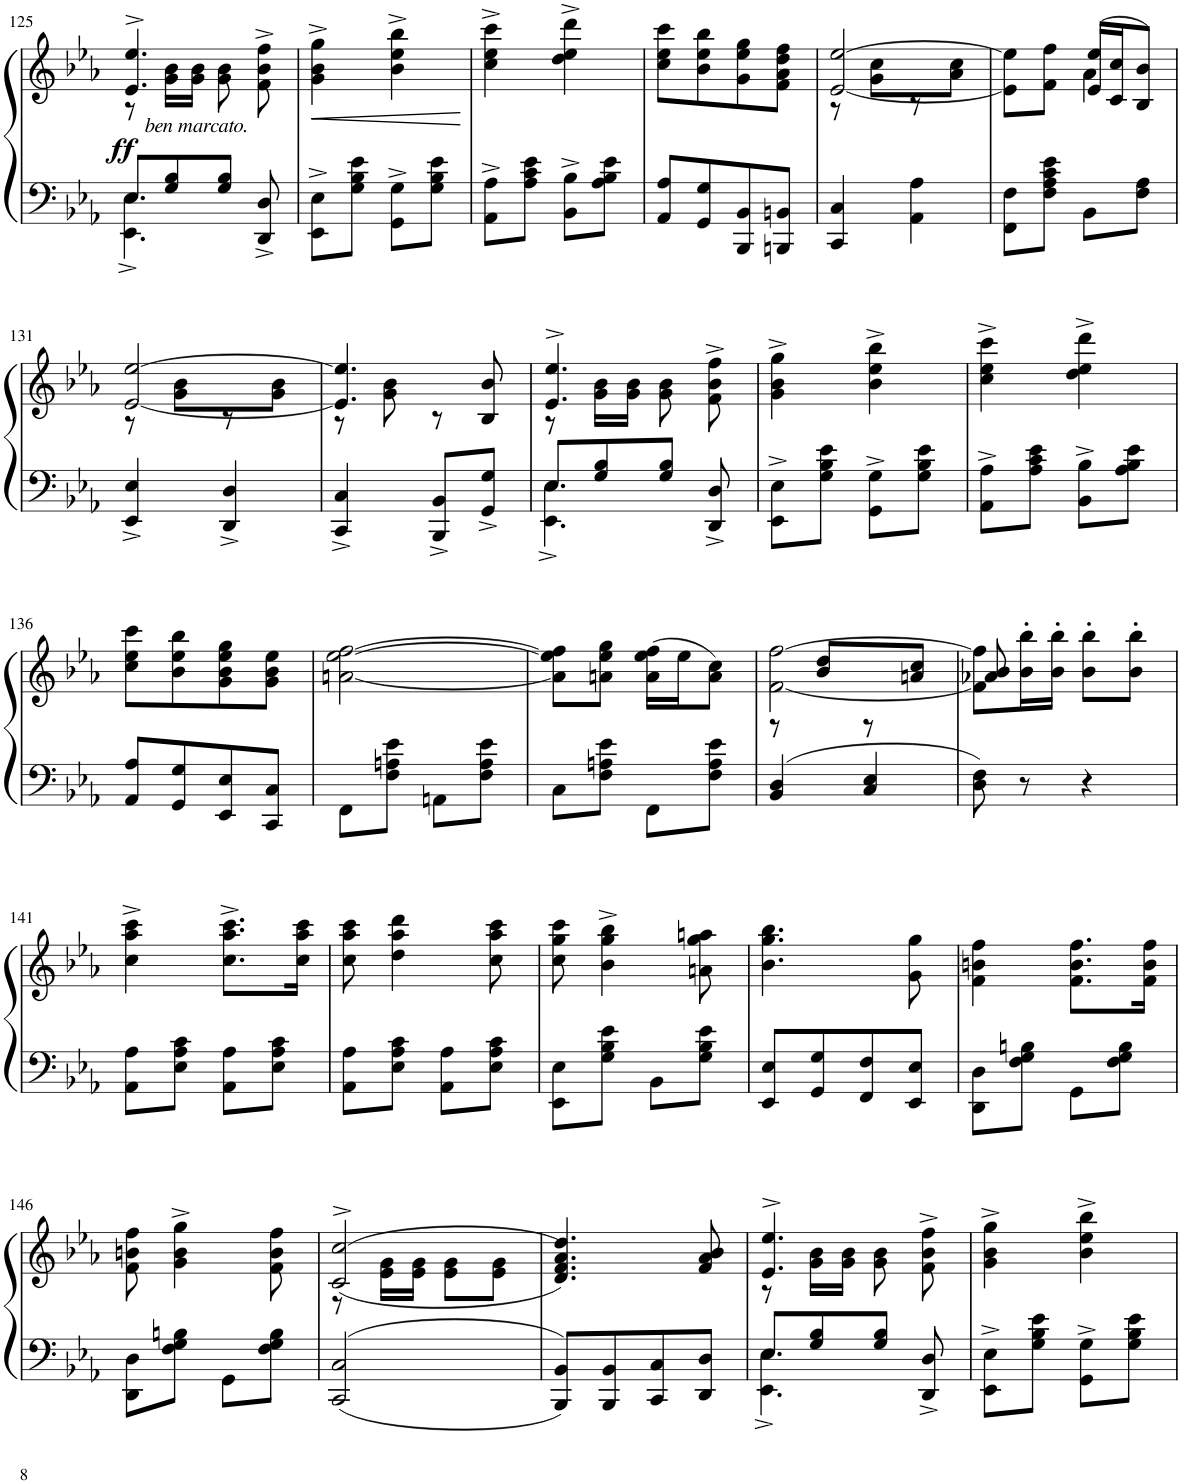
**kern	**kern	**dynam
*part1	*part1	*part1
*staff2	*staff1	*staff1/2
*I"Piano	*	*
*I'Pno.	*	*
!!LO:PB:g=z
*clefF4	*clefF4	*
*k[b-e-a-]	*k[b-e-a-]	*
*M2/4	*M2/4	*
=125	=125	=125
*^	*^	*
!LO:TX:a:i:t=ben marcato.	!	!	!	!
!	!	!	!	!LO:DY:b
8E-/L	4.EE-\^ 4.E-\^	4.e-/^ 4.ee-/^	8r	ff
8G/ 8B-/	.	.	16g\ 16b-\LL	.
.	.	.	16g\ 16b-\JJ	.
8G/ 8B-/J	.	.	8g\ 8b-\	.
8ryy	8DD/^< 8D/^<	8f\^ 8b-\^ 8ff\^	8ryy	.
=126	=126	=126	=126	=126
!	!	!	!	!LO:HP:b
*v	*v	*	*	*
*	*v	*v	*
8EE-\^ 8E-\^L	4g\^ 4b-\^ 4gg\^	<
8G\ 8B-\ 8e-\J	.	.
8GG\^ 8G\^L	4b-\^ 4ee-\^ 4bb-\^	.
8G\ 8B-\ 8e-\J	.	.
.	.	[
=127	=127	=127
8AA-\^ 8A-\^L	4cc\^ 4ee-\^ 4ccc\^	.
8A-\ 8c\ 8e-\J	.	.
8BB-\^ 8B-\^L	4dd\^ 4ee-\^ 4ddd\^	.
8A-\ 8B-\ 8e-\J	.	.
=128	=128	=128
8AA-/ 8A-/L	8cc\ 8ee-\ 8ccc\L	.
8GG/ 8G/	8b-\ 8ee-\ 8bb-\	.
8BBB-/ 8BB-/	8g\ 8ee-\ 8gg\	.
8BBBn/ 8BBn/J	8f\ 8a-\ 8dd\ 8ff\J	.
=129	=129	=129
*	*^	*
4CC/ 4C/	[<2e-/ [2ee-/	8r	.
.	.	8g\ 8cc\L	.
4AA-\ 4A-\	.	8r	.
.	.	8a-\ 8cc\J	.
=130	=130	=130	=130
8FF\ 8F\L	8e-\] 8ee-\]L	4ryy	.
8F\ 8A-\ 8c\ 8e-\J	8f\ 8ff\J	.	.
8BB-\L	(16e-/ 16ee-/LL	4a-\	.
.	16c/ 16cc/J	.	.
8F\ 8A-\J	8B-/ 8b-/J)	.	.
!!LO:LB:g=z	!!
=131	=131	=131	=131
4EE-/^ 4E-/^	[<2e-/ [2ee-/	8r	.
.	.	8g\ 8b-\L	.
4DD/^ 4D/^	.	8r	.
.	.	8g\ 8b-\J	.
=132	=132	=132	=132
4CC/^ 4C/^	4.e-/] 4.ee-/]	8r	.
.	.	8g\ 8b-\	.
8BBB-/^ 8BB-/^L	.	8r	.
8GG/^ 8G/^J	8B-/ 8b-/	8ryy	.
=133	=133	=133	=133
*^	*	*	*
8E-/L	4.EE-\^ 4.E-\^	4.e-/^ 4.ee-/^	8r	.
8G/ 8B-/	.	.	16g\ 16b-\LL	.
.	.	.	16g\ 16b-\JJ	.
8G/ 8B-/J	.	.	8g\ 8b-\	.
8ryy	8DD/^< 8D/^<	8f\^ 8b-\^ 8ff\^	8ryy	.
*v	*v	*	*	*
*	*v	*v	*
=134	=134	=134
8EE-\^ 8E-\^L	4g\^ 4b-\^ 4gg\^	.
8G\ 8B-\ 8e-\J	.	.
8GG\^ 8G\^L	4b-\^ 4ee-\^ 4bb-\^	.
8G\ 8B-\ 8e-\J	.	.
=135	=135	=135
8AA-\^ 8A-\^L	4cc\^ 4ee-\^ 4ccc\^	.
8A-\ 8c\ 8e-\J	.	.
8BB-\^ 8B-\^L	4dd\^ 4ee-\^ 4ddd\^	.
8A-\ 8B-\ 8e-\J	.	.
!!LO:LB:g=z
=136	=136	=136
8AA-/ 8A-/L	8cc\ 8ee-\ 8ccc\L	.
8GG/ 8G/	8b-\ 8ee-\ 8bb-\	.
8EE-/ 8E-/	8g\ 8b-\ 8ee-\ 8gg\	.
8CC/ 8C/J	8g\ 8b-\ 8ee-\J	.
=137	=137	=137
8FF\L	[2an\ [>2ee-\ [>2ff\	.
8F\ 8An\ 8e-\J	.	.
8AAn\L	.	.
8F\ 8A\ 8e-\J	.	.
=138	=138	=138
8C\L	8a\] 8ee-\] 8ff\]L	.
8F\ 8An\ 8e-\J	8an\ 8ee-\ 8gg\J	.
8FF\L	(16a\ 16ee-\ 16ff\LL	.
.	16ee-\J	.
8F\ 8A\ 8e-\J	8a\ 8cc\J)	.
=139	=139	=139
*	*^	*
4BB-/ 4D/	[2f\ [>2ff\	8r	.
.	.	8b-/ 8dd/L	.
4C/ 4E-/	.	8r	.
.	.	8an/ 8cc/J	.
=140	=140	=140	=140
8D\ 8F\	8f\] 8ff\]L	8a-X/ 8b-/	.
8r	16b-\'> 16bb-\'>L	4.ryy	.
.	16b-\'> 16bb-\'>JJ	.	.
4r	8b-\'> 8bb-\'>L	.	.
.	8b-\'> 8bb-\'>J	.	.
*	*v	*v	*
!!LO:LB:g=z
=141	=141	=141
8AA-\ 8A-\L	4cc\^ 4aa-\^ 4ccc\^	.
8E-\ 8A-\ 8c\J	.	.
8AA-\ 8A-\L	8.cc\^ 8.aa-\^ 8.ccc\^L	.
8E-\ 8A-\ 8c\J	.	.
.	16cc\ 16aa-\ 16ccc\Jk	.
=142	=142	=142
8AA-\ 8A-\L	8cc\ 8aa-\ 8ccc\	.
8E-\ 8A-\ 8c\J	4dd\ 4aa-\ 4ddd\	.
8AA-\ 8A-\L	.	.
8E-\ 8A-\ 8c\J	8cc\ 8aa-\ 8ccc\	.
=143	=143	=143
8EE-\ 8E-\L	8cc\ 8gg\ 8ccc\	.
8G\ 8B-\ 8e-\J	4b-\^ 4gg\^ 4bb-\^	.
8BB-\L	.	.
8G\ 8B-\ 8e-\J	8an\ 8gg\ 8aan\	.
=144	=144	=144
8EE-/ 8E-/L	4.b-\ 4.gg\ 4.bb-\	.
8GG/ 8G/	.	.
8FF/ 8F/	.	.
8EE-/ 8E-/J	8g\ 8gg\	.
=145	=145	=145
8DD\ 8D\L	4f\ 4bn\ 4ff\	.
8F\ 8G\ 8Bn\J	.	.
8GG\L	8.f\ 8.b\ 8.ff\L	.
8F\ 8G\ 8B\J	.	.
.	16f\ 16b\ 16ff\Jk	.
!!LO:LB:g=z
=146	=146	=146
8DD\ 8D\L	8f\ 8bn\ 8ff\	.
8F\ 8G\ 8Bn\J	4g\^> 4b\^> 4gg\^>	.
8GG\L	.	.
8F\ 8G\ 8B\J	8f\ 8b\ 8ff\	.
=147	=147	=147
*	*^	*
2CC/ 2C/	((<2c/^ 2cc/^	8r	.
.	.	16e-\ 16g\LL	.
.	.	16e-\ 16g\JJ	.
.	.	8e-\ 8g\L	.
.	.	8e-\ 8g\J	.
*	*v	*v	*
=148	=148	=148
8BBB-/ 8BB-/L	4.d/ 4.f/ 4.a-/ 4.dd/))	.
8BBB-/ 8BB-/	.	.
8CC/ 8C/	.	.
8DD/ 8D/J	8f/ 8a-/ 8b-/	.
=149	=149	=149
*^	*^	*
8E-/L	4.EE-\^ 4.E-\^	4.e-/^ 4.ee-/^	8r	.
8G/ 8B-/	.	.	16g\ 16b-\LL	.
.	.	.	16g\ 16b-\JJ	.
8G/ 8B-/J	.	.	8g\ 8b-\	.
8ryy	8DD/^< 8D/^<	8f\^ 8b-\^ 8ff\^	8ryy	.
*v	*v	*	*	*
*	*v	*v	*
=150	=150	=150
8EE-\^ 8E-\^L	4g\^ 4b-\^ 4gg\^	.
8G\ 8B-\ 8e-\J	.	.
8GG\^ 8G\^L	4b-\^ 4ee-\^ 4bb-\^	.
8G\ 8B-\ 8e-\J	.	.
=	=	=
*-	*-	*-
